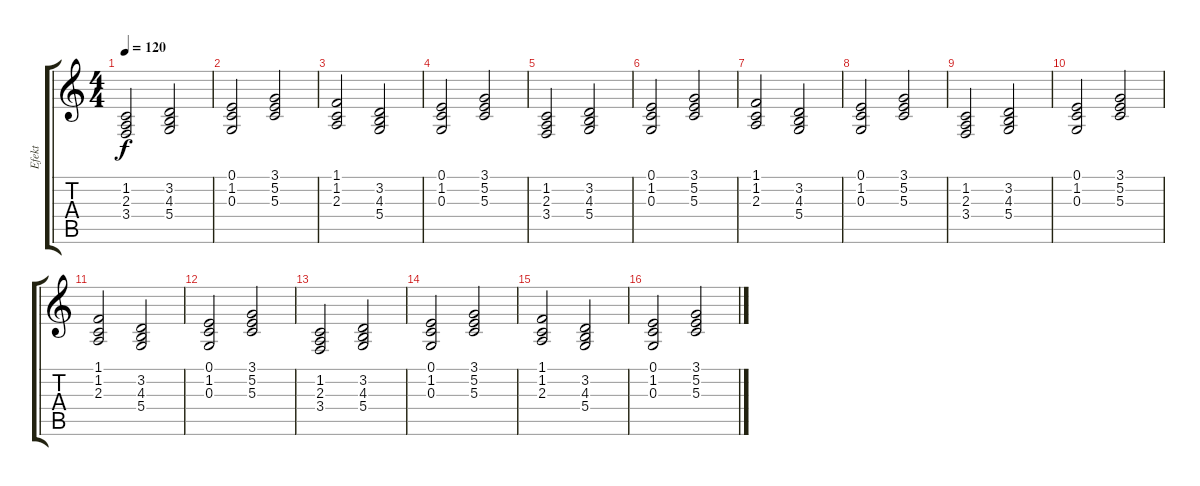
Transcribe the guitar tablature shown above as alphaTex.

\track ("Efekt" "Efekt") {instrument synthstrings1}
\staff {score tabs}
\tuning (E4 B3 G3 D3 A2 E2) {hide}
\ts (4 4)
\tempo 120
\clef g2
\ks c
(1.2 2.3 3.4).2{dy f} (3.2 4.3 5.4).2 |
(0.1 1.2 0.3).2 (3.1 5.2 5.3).2 |
(1.1 1.2 2.3).2 (3.2 4.3 5.4).2 |
(0.1 1.2 0.3).2 (3.1 5.2 5.3).2 |
(1.2 2.3 3.4).2 (3.2 4.3 5.4).2 |
(0.1 1.2 0.3).2 (3.1 5.2 5.3).2 |
(1.1 1.2 2.3).2 (3.2 4.3 5.4).2 |
(0.1 1.2 0.3).2 (3.1 5.2 5.3).2 |
(1.2 2.3 3.4).2 (3.2 4.3 5.4).2 |
(0.1 1.2 0.3).2 (3.1 5.2 5.3).2 |
(1.1 1.2 2.3).2 (3.2 4.3 5.4).2 |
(0.1 1.2 0.3).2 (3.1 5.2 5.3).2 |
(1.2 2.3 3.4).2 (3.2 4.3 5.4).2 |
(0.1 1.2 0.3).2 (3.1 5.2 5.3).2 |
(1.1 1.2 2.3).2 (3.2 4.3 5.4).2 |
(0.1 1.2 0.3).2 (3.1 5.2 5.3).2
